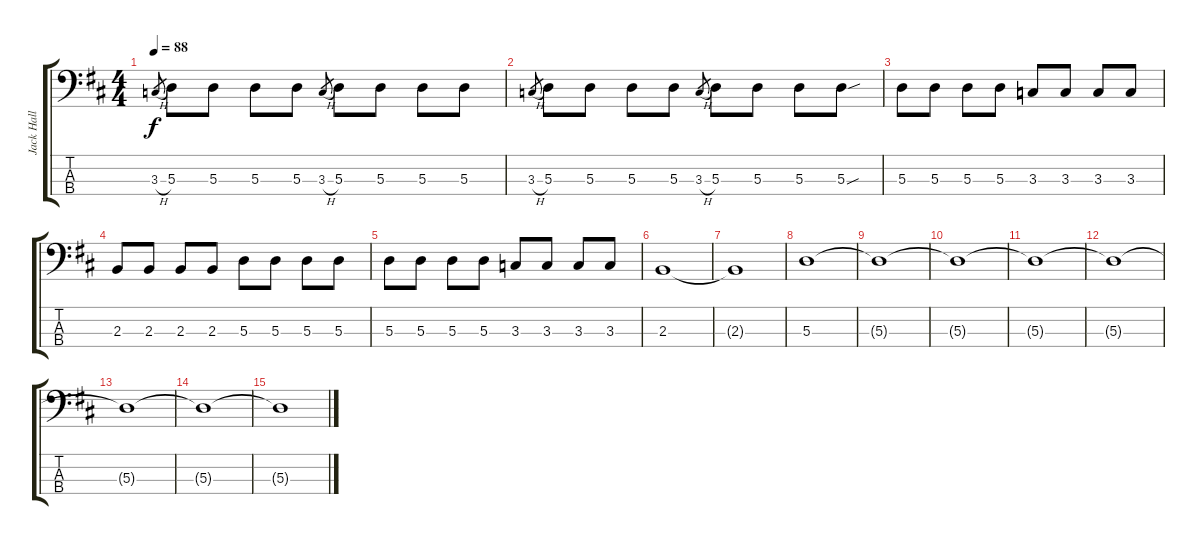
\track ("Jack Hall Bass" "Jack Hall ") {instrument electricbasspick}
\staff {score tabs}
\tuning (G2 D2 A1 E1) {hide}
\ts (4 4)
\tempo 88
\clef f4
\ks d
3.3{h}.8{gr dy f} 5.3.8 5.3.8 5.3.8 5.3.8 3.3{h}.8{gr} 5.3.8 5.3.8 5.3.8 5.3.8 |
3.3{h}.8{gr} 5.3.8 5.3.8 5.3.8 5.3.8 3.3{h}.8{gr} 5.3.8 5.3.8 5.3.8 5.3{sou}.8 |
5.3.8 5.3.8 5.3.8 5.3.8 3.3.8 3.3.8 3.3.8 3.3.8 |
2.3.8 2.3.8 2.3.8 2.3.8 5.3.8 5.3.8 5.3.8 5.3.8 |
5.3.8 5.3.8 5.3.8 5.3.8 3.3.8 3.3.8 3.3.8 3.3.8 |
2.3.1 |
2.3{t}.1 |
5.3.1 |
5.3{t}.1 |
5.3{t}.1 |
5.3{t}.1 |
5.3{t}.1 |
5.3{t}.1 |
5.3{t}.1 |
5.3{t}.1
